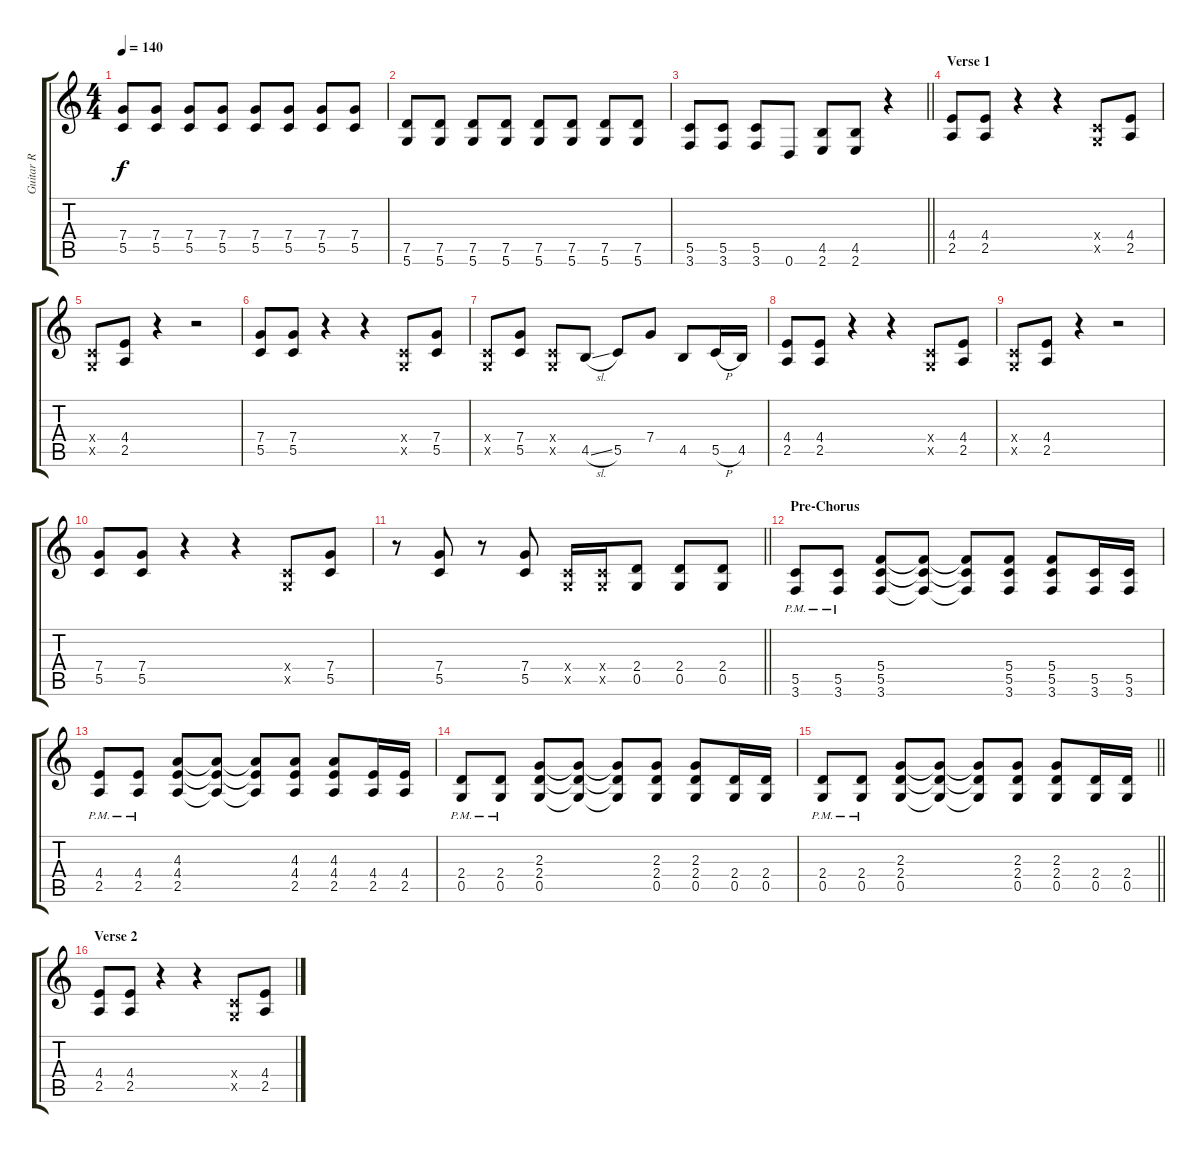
\track ("Guitar R" "Guitar R") {instrument distortionguitar}
\staff {score tabs}
\tuning (D4 A3 F3 C3 G2 D2) {hide}
\ts (4 4)
\tempo 140
\clef g2
\ks c
(7.4 5.5).8{dy f} (7.4 5.5).8 (7.4 5.5).8 (7.4 5.5).8 (7.4 5.5).8 (7.4 5.5).8 (7.4 5.5).8 (7.4 5.5).8 |
(7.5 5.6).8 (7.5 5.6).8 (7.5 5.6).8 (7.5 5.6).8 (7.5 5.6).8 (7.5 5.6).8 (7.5 5.6).8 (7.5 5.6).8 |
\barLineRight lightlight
(5.5 3.6).8 (5.5 3.6).8 (5.5 3.6).8 0.6.8 (4.5 2.6).8 (4.5 2.6).8 r.4 |
\section ("" "Verse 1")
(4.4 2.5).8 (4.4 2.5).8 r.4 r.4 (0.4{x} 0.5{x}).8 (4.4 2.5).8 |
(0.4{x} 0.5{x}).8 (4.4 2.5).8 r.4 r.2 |
(7.4 5.5).8 (7.4 5.5).8 r.4 r.4 (0.4{x} 0.5{x}).8 (7.4 5.5).8 |
(0.4{x} 0.5{x}).8 (7.4 5.5).8 (0.4{x} 0.5{x}).8 4.5{sl}.8 5.5.8 7.4.8 4.5.8 5.5{h}.16 4.5.16 |
(4.4 2.5).8 (4.4 2.5).8 r.4 r.4 (0.4{x} 0.5{x}).8 (4.4 2.5).8 |
(0.4{x} 0.5{x}).8 (4.4 2.5).8 r.4 r.2 |
(7.4 5.5).8 (7.4 5.5).8 r.4 r.4 (0.4{x} 0.5{x}).8 (7.4 5.5).8 |
\barLineRight lightlight
r.8 (7.4 5.5).8 r.8 (7.4 5.5).8 (0.4{x} 0.5{x}).16 (0.4{x} 0.5{x}).16 (2.4 0.5).8 (2.4 0.5).8 (2.4 0.5).8 |
\section ("" "Pre-Chorus")
(5.5{pm} 3.6{pm}).8 (5.5{pm} 3.6{pm}).8 (5.4 5.5 3.6).8 (5.4{t} 5.5{t} 3.6{t}).8 (5.4{t} 5.5{t} 3.6{t}).8 (5.4 5.5 3.6).8 (5.4 5.5 3.6).8 (5.5 3.6).16 (5.5 3.6).16 |
(4.4{pm} 2.5{pm}).8 (4.4{pm} 2.5{pm}).8 (4.3 4.4 2.5).8 (4.3{t} 4.4{t} 2.5{t}).8 (4.3{t} 4.4{t} 2.5{t}).8 (4.3 4.4 2.5).8 (4.3 4.4 2.5).8 (4.4 2.5).16 (4.4 2.5).16 |
(2.4{pm} 0.5{pm}).8 (2.4{pm} 0.5{pm}).8 (2.3 2.4 0.5).8 (2.3{t} 2.4{t} 0.5{t}).8 (2.3{t} 2.4{t} 0.5{t}).8 (2.3 2.4 0.5).8 (2.3 2.4 0.5).8 (2.4 0.5).16 (2.4 0.5).16 |
\barLineRight lightlight
(2.4{pm} 0.5{pm}).8 (2.4{pm} 0.5{pm}).8 (2.3 2.4 0.5).8 (2.3{t} 2.4{t} 0.5{t}).8 (2.3{t} 2.4{t} 0.5{t}).8 (2.3 2.4 0.5).8 (2.3 2.4 0.5).8 (2.4 0.5).16 (2.4 0.5).16 |
\section ("" "Verse 2")
(4.4 2.5).8 (4.4 2.5).8 r.4 r.4 (0.4{x} 0.5{x}).8 (4.4 2.5).8
